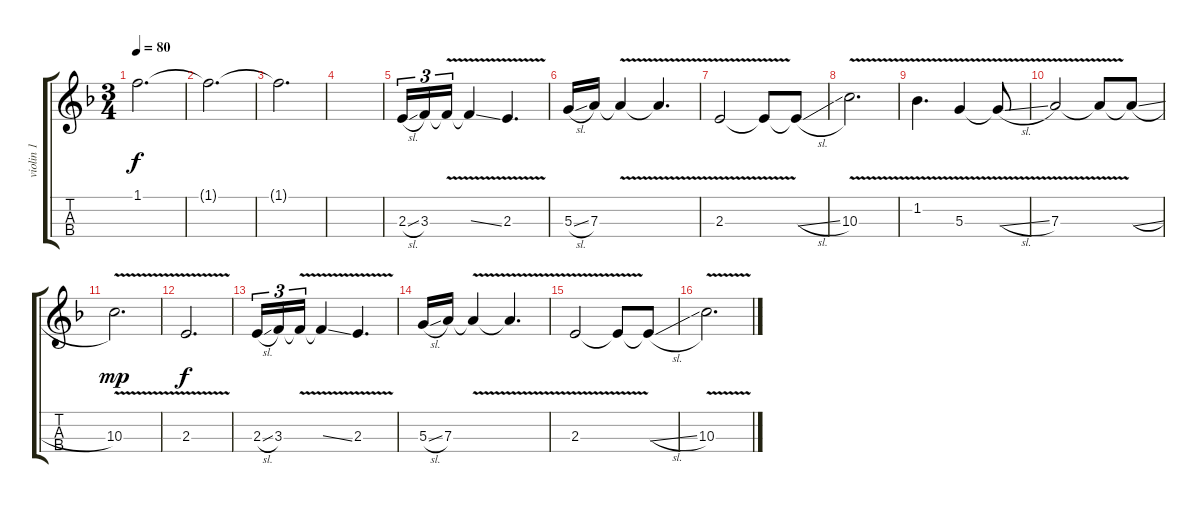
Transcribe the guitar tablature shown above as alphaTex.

\track ("violin 1" "violin 1") {instrument stringensemble2}
\staff {score tabs}
\tuning (E5 A4 D4 G3) {hide}
\ts (3 4)
\tempo 80
\clef g2
\ks f
1.1.2{d dy f volume 1} |
1.1{t}.2{d} |
1.1{t}.2{d} |
|
2.3{sl}.16{tu (3 2) volume 16 instrument bagpipe} 3.3.16{tu (3 2)} 3.3{v t}.16{tu (3 2)} 3.3{v ss t}.4 2.3{v}.4{d} |
5.3{sl}.16 7.3.16 7.3{v t}.4 7.3{v t}.4{d} |
2.3{v}.2 2.3{t}.8 2.3{sl t}.8 |
10.3{v}.2{d} |
1.2{v}.4{d} 5.3{v}.4 5.3{sl t}.8 |
7.3{v}.2 7.3{t}.8 7.3{sl t}.8 |
10.3{v}.2{d dy mp} |
2.3{v}.2{d dy f} |
2.3{sl}.16{tu (3 2) volume 16 instrument bagpipe} 3.3.16{tu (3 2)} 3.3{v t}.16{tu (3 2)} 3.3{v ss t}.4 2.3{v}.4{d} |
5.3{sl}.16 7.3.16 7.3{v t}.4 7.3{v t}.4{d} |
2.3{v}.2 2.3{t}.8 2.3{sl t}.8 |
10.3{v}.2{d}
